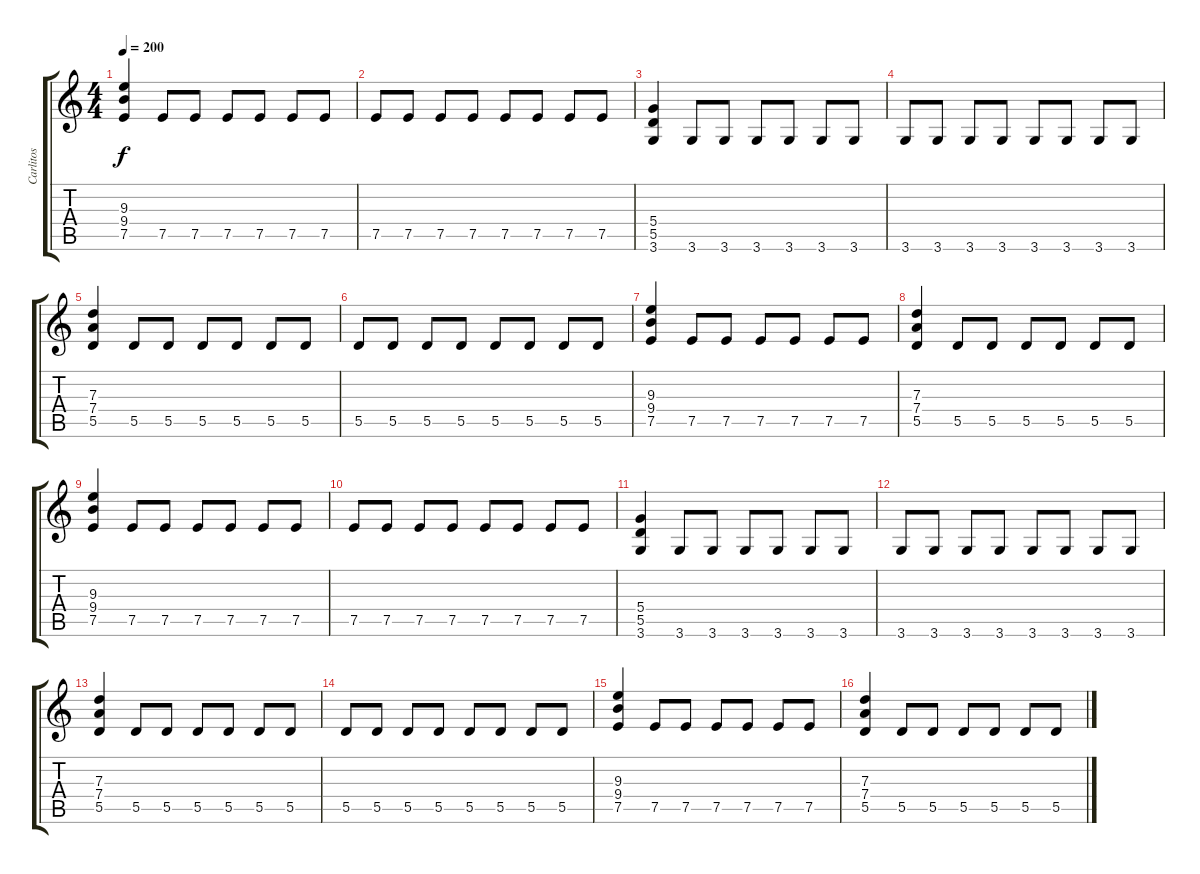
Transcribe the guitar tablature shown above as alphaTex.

\track ("Carlitos" "Carlitos") {instrument distortionguitar}
\staff {score tabs}
\tuning (E4 B3 G3 D3 A2 E2) {hide}
\ts (4 4)
\tempo 200
\clef g2
\ks c
(9.3 9.4 7.5).4{dy f instrument distortionguitar} 7.5.8 7.5.8 7.5.8 7.5.8 7.5.8 7.5.8 |
7.5.8 7.5.8 7.5.8 7.5.8 7.5.8 7.5.8 7.5.8 7.5.8 |
(5.4 5.5 3.6).4 3.6.8 3.6.8 3.6.8 3.6.8 3.6.8 3.6.8 |
3.6.8 3.6.8 3.6.8 3.6.8 3.6.8 3.6.8 3.6.8 3.6.8 |
(7.3 7.4 5.5).4 5.5.8 5.5.8 5.5.8 5.5.8 5.5.8 5.5.8 |
5.5.8 5.5.8 5.5.8 5.5.8 5.5.8 5.5.8 5.5.8 5.5.8 |
(9.3 9.4 7.5).4 7.5.8 7.5.8 7.5.8 7.5.8 7.5.8 7.5.8 |
(7.3 7.4 5.5).4 5.5.8 5.5.8 5.5.8 5.5.8 5.5.8 5.5.8 |
(9.3 9.4 7.5).4 7.5.8 7.5.8 7.5.8 7.5.8 7.5.8 7.5.8 |
7.5.8 7.5.8 7.5.8 7.5.8 7.5.8 7.5.8 7.5.8 7.5.8 |
(5.4 5.5 3.6).4 3.6.8 3.6.8 3.6.8 3.6.8 3.6.8 3.6.8 |
3.6.8 3.6.8 3.6.8 3.6.8 3.6.8 3.6.8 3.6.8 3.6.8 |
(7.3 7.4 5.5).4 5.5.8 5.5.8 5.5.8 5.5.8 5.5.8 5.5.8 |
5.5.8 5.5.8 5.5.8 5.5.8 5.5.8 5.5.8 5.5.8 5.5.8 |
(9.3 9.4 7.5).4 7.5.8 7.5.8 7.5.8 7.5.8 7.5.8 7.5.8 |
(7.3 7.4 5.5).4 5.5.8 5.5.8 5.5.8 5.5.8 5.5.8 5.5.8
